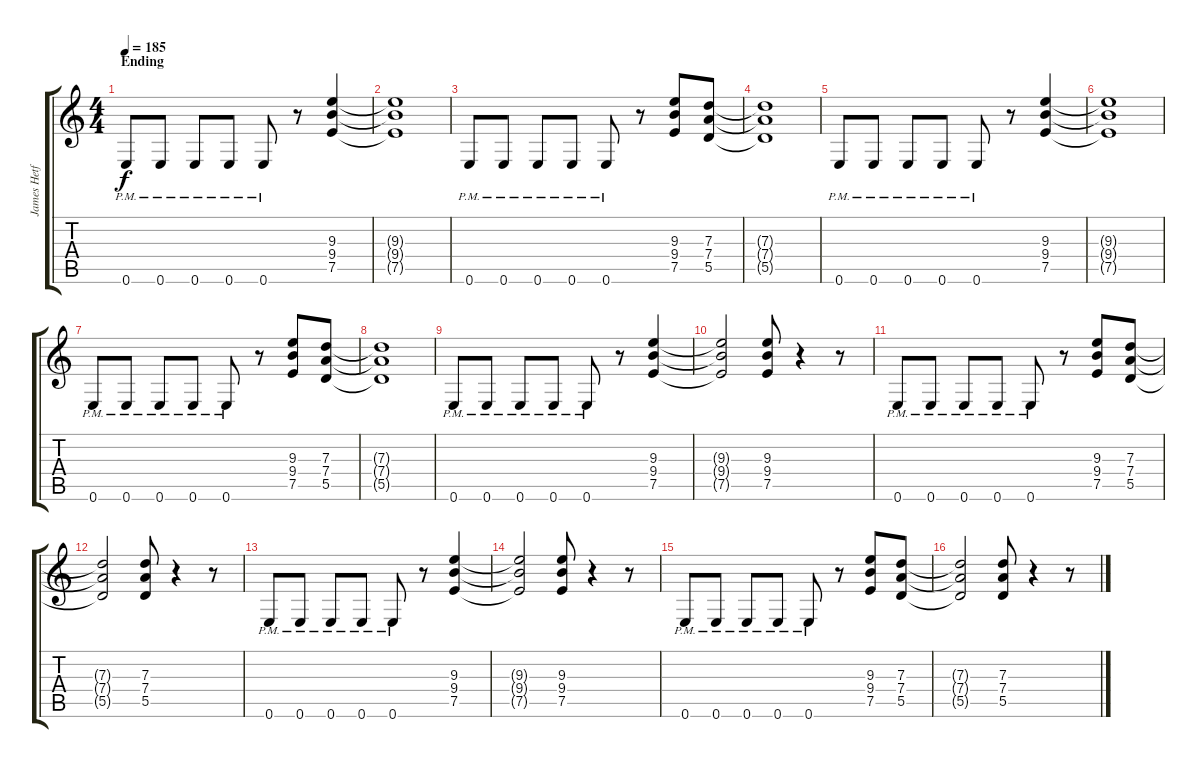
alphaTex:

\track ("James Hetfield Rhythm" "James Hetf") {instrument distortionguitar}
\staff {score tabs}
\tuning (E4 B3 G3 D3 A2 E2) {hide}
\ts (4 4)
\section ("" "Ending")
\tempo 185
\clef g2
\ks c
0.6{pm}.8{dy f} 0.6{pm}.8 0.6{pm}.8 0.6{pm}.8 0.6{pm}.8 r.8 (9.3 9.4 7.5).4 |
(9.3{t} 9.4{t} 7.5{t}).1 |
0.6{pm}.8 0.6{pm}.8 0.6{pm}.8 0.6{pm}.8 0.6{pm}.8 r.8 (9.3 9.4 7.5).8 (7.3 7.4 5.5).8 |
(7.3{t} 7.4{t} 5.5{t}).1 |
0.6{pm}.8 0.6{pm}.8 0.6{pm}.8 0.6{pm}.8 0.6{pm}.8 r.8 (9.3 9.4 7.5).4 |
(9.3{t} 9.4{t} 7.5{t}).1 |
0.6{pm}.8 0.6{pm}.8 0.6{pm}.8 0.6{pm}.8 0.6{pm}.8 r.8 (9.3 9.4 7.5).8 (7.3 7.4 5.5).8 |
(7.3{t} 7.4{t} 5.5{t}).1 |
0.6{pm}.8 0.6{pm}.8 0.6{pm}.8 0.6{pm}.8 0.6{pm}.8 r.8 (9.3 9.4 7.5).4 |
(9.3{t} 9.4{t} 7.5{t}).2 (9.3 9.4 7.5).8 r.4 r.8 |
0.6{pm}.8 0.6{pm}.8 0.6{pm}.8 0.6{pm}.8 0.6{pm}.8 r.8 (9.3 9.4 7.5).8 (7.3 7.4 5.5).8 |
(7.3{t} 7.4{t} 5.5{t}).2 (7.3 7.4 5.5).8 r.4 r.8 |
0.6{pm}.8 0.6{pm}.8 0.6{pm}.8 0.6{pm}.8 0.6{pm}.8 r.8 (9.3 9.4 7.5).4 |
(9.3{t} 9.4{t} 7.5{t}).2 (9.3 9.4 7.5).8 r.4 r.8 |
0.6{pm}.8 0.6{pm}.8 0.6{pm}.8 0.6{pm}.8 0.6{pm}.8 r.8 (9.3 9.4 7.5).8 (7.3 7.4 5.5).8 |
(7.3{t} 7.4{t} 5.5{t}).2 (7.3 7.4 5.5).8 r.4 r.8
